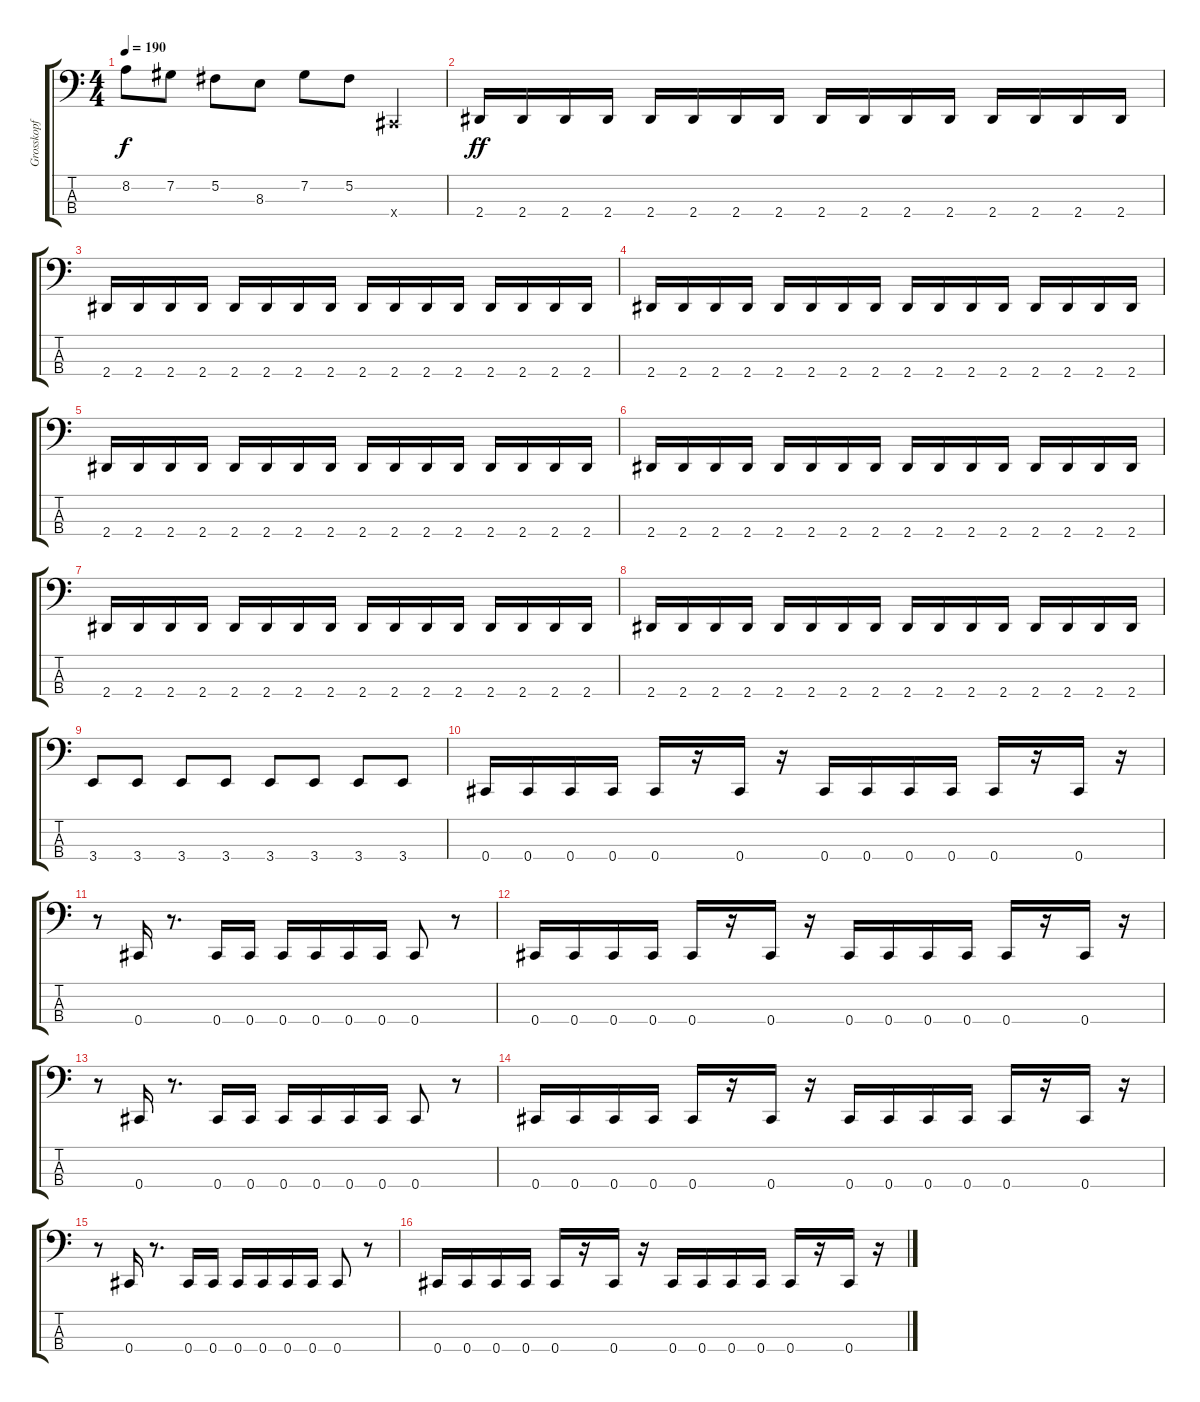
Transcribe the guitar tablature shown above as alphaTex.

\track ("Grosskopf" "Grosskopf") {instrument electricbassfinger}
\staff {score tabs}
\tuning (Gb2 Db2 Ab1 Db1) {hide}
\ts (4 4)
\tempo 190
\clef f4
\ks c
8.2.8{dy f} 7.2.8 5.2.8 8.3.8 7.2.8 5.2.8 0.4{x}.4 |
2.4.16{dy ff} 2.4.16 2.4.16 2.4.16 2.4.16 2.4.16 2.4.16 2.4.16 2.4.16 2.4.16 2.4.16 2.4.16 2.4.16 2.4.16 2.4.16 2.4.16 |
2.4.16 2.4.16 2.4.16 2.4.16 2.4.16 2.4.16 2.4.16 2.4.16 2.4.16 2.4.16 2.4.16 2.4.16 2.4.16 2.4.16 2.4.16 2.4.16 |
2.4.16 2.4.16 2.4.16 2.4.16 2.4.16 2.4.16 2.4.16 2.4.16 2.4.16 2.4.16 2.4.16 2.4.16 2.4.16 2.4.16 2.4.16 2.4.16 |
2.4.16 2.4.16 2.4.16 2.4.16 2.4.16 2.4.16 2.4.16 2.4.16 2.4.16 2.4.16 2.4.16 2.4.16 2.4.16 2.4.16 2.4.16 2.4.16 |
2.4.16 2.4.16 2.4.16 2.4.16 2.4.16 2.4.16 2.4.16 2.4.16 2.4.16 2.4.16 2.4.16 2.4.16 2.4.16 2.4.16 2.4.16 2.4.16 |
2.4.16 2.4.16 2.4.16 2.4.16 2.4.16 2.4.16 2.4.16 2.4.16 2.4.16 2.4.16 2.4.16 2.4.16 2.4.16 2.4.16 2.4.16 2.4.16 |
2.4.16 2.4.16 2.4.16 2.4.16 2.4.16 2.4.16 2.4.16 2.4.16 2.4.16 2.4.16 2.4.16 2.4.16 2.4.16 2.4.16 2.4.16 2.4.16 |
3.4.8 3.4.8 3.4.8 3.4.8 3.4.8 3.4.8 3.4.8 3.4.8 |
0.4.16 0.4.16 0.4.16 0.4.16 0.4.16 r.16 0.4.16 r.16 0.4.16 0.4.16 0.4.16 0.4.16 0.4.16 r.16 0.4.16 r.16 |
r.8 0.4.16 r.8{d} 0.4.16 0.4.16 0.4.16 0.4.16 0.4.16 0.4.16 0.4.8 r.8 |
0.4.16 0.4.16 0.4.16 0.4.16 0.4.16 r.16 0.4.16 r.16 0.4.16 0.4.16 0.4.16 0.4.16 0.4.16 r.16 0.4.16 r.16 |
r.8 0.4.16 r.8{d} 0.4.16 0.4.16 0.4.16 0.4.16 0.4.16 0.4.16 0.4.8 r.8 |
0.4.16 0.4.16 0.4.16 0.4.16 0.4.16 r.16 0.4.16 r.16 0.4.16 0.4.16 0.4.16 0.4.16 0.4.16 r.16 0.4.16 r.16 |
r.8 0.4.16 r.8{d} 0.4.16 0.4.16 0.4.16 0.4.16 0.4.16 0.4.16 0.4.8 r.8 |
0.4.16 0.4.16 0.4.16 0.4.16 0.4.16 r.16 0.4.16 r.16 0.4.16 0.4.16 0.4.16 0.4.16 0.4.16 r.16 0.4.16 r.16
